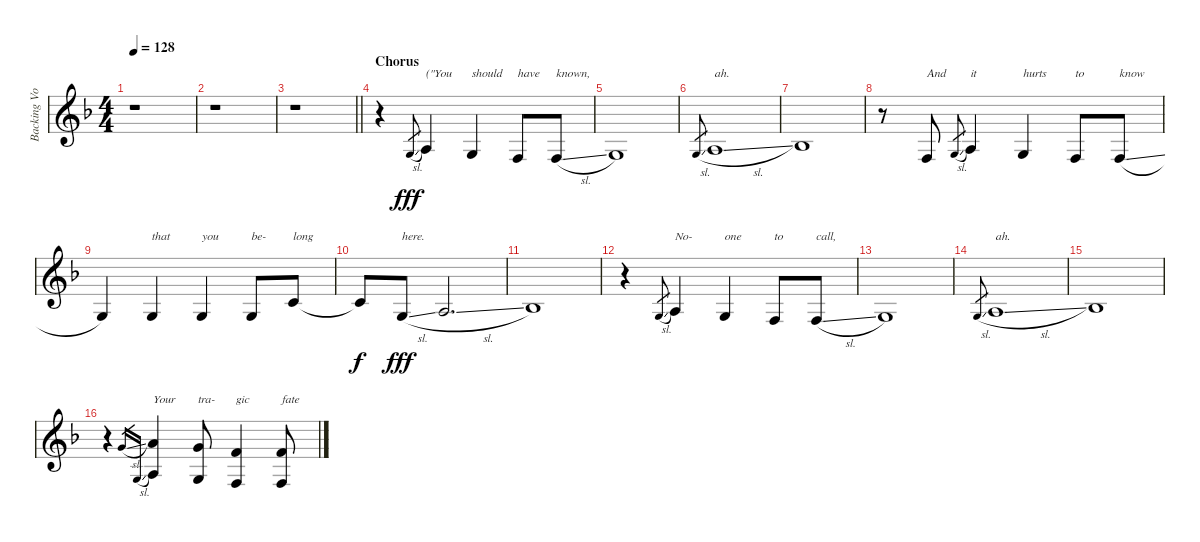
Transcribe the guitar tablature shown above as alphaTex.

\track ("Backing Vocals 1" "Backing Vo") {instrument lead6voice}
\staff {score}
\tuning (E4 B3 G3 D3 A2 D2) {hide}
\ts (4 4)
\tempo 128
\clef g2
\ks dminor
r.1{dy fff} |
r.1 |
\barLineRight lightlight
r.1 |
\section ("" "Chorus")
r.4 0.3{sl}.8{gr} 2.3.4{txt "(\"You"} 5.4.4{txt "should"} 3.4.8{txt "have"} 3.4{sl}.8{txt "known,"} |
5.4.1 |
0.3{sl}.8{gr} 2.3{sl}.1{txt "ah."} |
3.3.1 |
r.8 3.4.8{txt "And"} 0.3{sl}.8{gr} 2.3.4{txt "it"} 5.4.4{txt "hurts"} 3.4.8{txt "to"} 3.4{sl}.8{txt "know"} |
5.4.4 5.4.4{txt "that"} 5.4.4{txt "you"} 5.4.8{txt "be-"} 5.3.8{txt "long"} |
5.3{t}.8{dy f} 5.4{sl}.8{txt "here." dy fff} 7.4{sl}.2{d} |
8.4.1 |
r.4 0.3{sl}.8{gr} 2.3.4{txt "No-"} 5.4.4{txt "one"} 3.4.8{txt "to"} 3.4{sl}.8{txt "call,"} |
5.4.1 |
0.3{sl}.8{gr} 2.3{sl}.1{txt "ah."} |
3.3.1 |
r.4 8.2{sl}.16{gr} 5.4{sl}.16{gr} (10.2 7.4).4{txt "Your"} (8.2 5.4).8{txt "tra-"} (6.2 3.4).4{txt "gic"} (6.2{sl} 3.4{sl}).8{txt "fate"}
